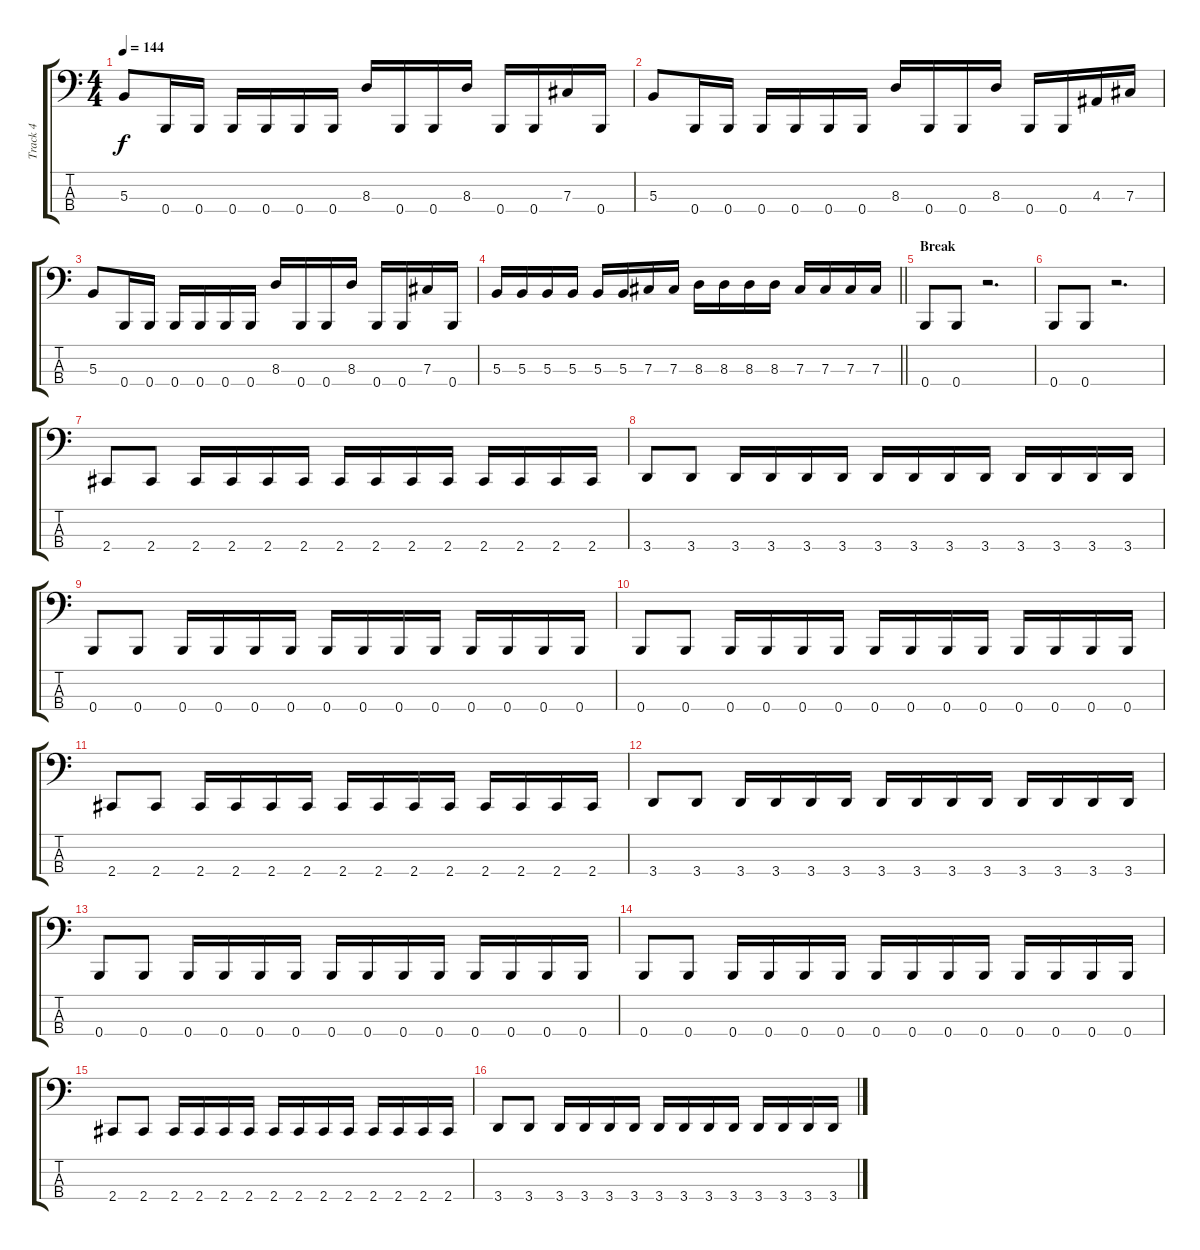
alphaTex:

\track ("Track 4" "Track 4") {instrument electricbasspick}
\staff {score tabs}
\tuning (E2 B1 Gb1 B0) {hide}
\ts (4 4)
\tempo 144
\clef f4
\ks c
5.3.8{dy f} 0.4.16 0.4.16 0.4.16 0.4.16 0.4.16 0.4.16 8.3.16 0.4.16 0.4.16 8.3.16 0.4.16 0.4.16 7.3.16 0.4.16 |
5.3.8 0.4.16 0.4.16 0.4.16 0.4.16 0.4.16 0.4.16 8.3.16 0.4.16 0.4.16 8.3.16 0.4.16 0.4.16 4.3.16 7.3.16 |
5.3.8 0.4.16 0.4.16 0.4.16 0.4.16 0.4.16 0.4.16 8.3.16 0.4.16 0.4.16 8.3.16 0.4.16 0.4.16 7.3.16 0.4.16 |
\barLineRight lightlight
5.3.16 5.3.16 5.3.16 5.3.16 5.3.16 5.3.16 7.3.16 7.3.16 8.3.16 8.3.16 8.3.16 8.3.16 7.3.16 7.3.16 7.3.16 7.3.16 |
\section ("" "Break")
0.4.8 0.4.8 r.2{d} |
0.4.8 0.4.8 r.2{d} |
2.4.8 2.4.8 2.4.16 2.4.16 2.4.16 2.4.16 2.4.16 2.4.16 2.4.16 2.4.16 2.4.16 2.4.16 2.4.16 2.4.16 |
3.4.8 3.4.8 3.4.16 3.4.16 3.4.16 3.4.16 3.4.16 3.4.16 3.4.16 3.4.16 3.4.16 3.4.16 3.4.16 3.4.16 |
0.4.8 0.4.8 0.4.16 0.4.16 0.4.16 0.4.16 0.4.16 0.4.16 0.4.16 0.4.16 0.4.16 0.4.16 0.4.16 0.4.16 |
0.4.8 0.4.8 0.4.16 0.4.16 0.4.16 0.4.16 0.4.16 0.4.16 0.4.16 0.4.16 0.4.16 0.4.16 0.4.16 0.4.16 |
2.4.8 2.4.8 2.4.16 2.4.16 2.4.16 2.4.16 2.4.16 2.4.16 2.4.16 2.4.16 2.4.16 2.4.16 2.4.16 2.4.16 |
3.4.8 3.4.8 3.4.16 3.4.16 3.4.16 3.4.16 3.4.16 3.4.16 3.4.16 3.4.16 3.4.16 3.4.16 3.4.16 3.4.16 |
0.4.8 0.4.8 0.4.16 0.4.16 0.4.16 0.4.16 0.4.16 0.4.16 0.4.16 0.4.16 0.4.16 0.4.16 0.4.16 0.4.16 |
0.4.8 0.4.8 0.4.16 0.4.16 0.4.16 0.4.16 0.4.16 0.4.16 0.4.16 0.4.16 0.4.16 0.4.16 0.4.16 0.4.16 |
2.4.8 2.4.8 2.4.16 2.4.16 2.4.16 2.4.16 2.4.16 2.4.16 2.4.16 2.4.16 2.4.16 2.4.16 2.4.16 2.4.16 |
3.4.8 3.4.8 3.4.16 3.4.16 3.4.16 3.4.16 3.4.16 3.4.16 3.4.16 3.4.16 3.4.16 3.4.16 3.4.16 3.4.16
